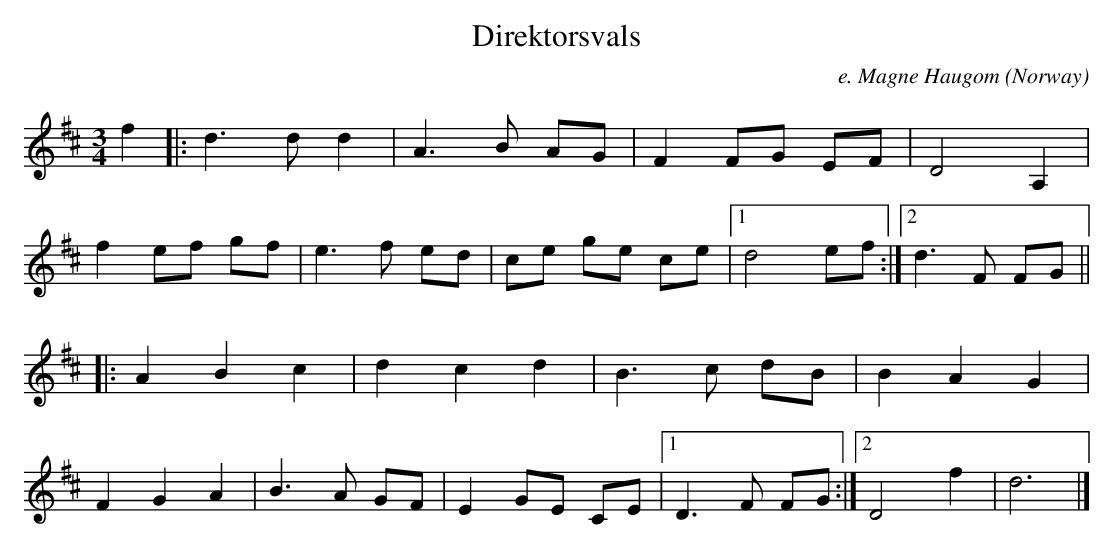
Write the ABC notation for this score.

X:1
T:Direktorsvals
C:e. Magne Haugom
M:3/4
O:Norway
K:D
f2|:\
d3 d  d2 | A3 B AG | F2 FG EF | D4 A,2 |
f2 ef gf | e3 f ed | ce ge ce |1 d4 ef :|2 d3 F FG ||
|:\
A2 B2 c2 | d2 c2 d2 | B3 c  dB |  B2 A2 G2 |
F2 G2 A2 | B3 A  GF | E2 GE CE |1 D3 F FG :|2 D4 f2|d6|]
